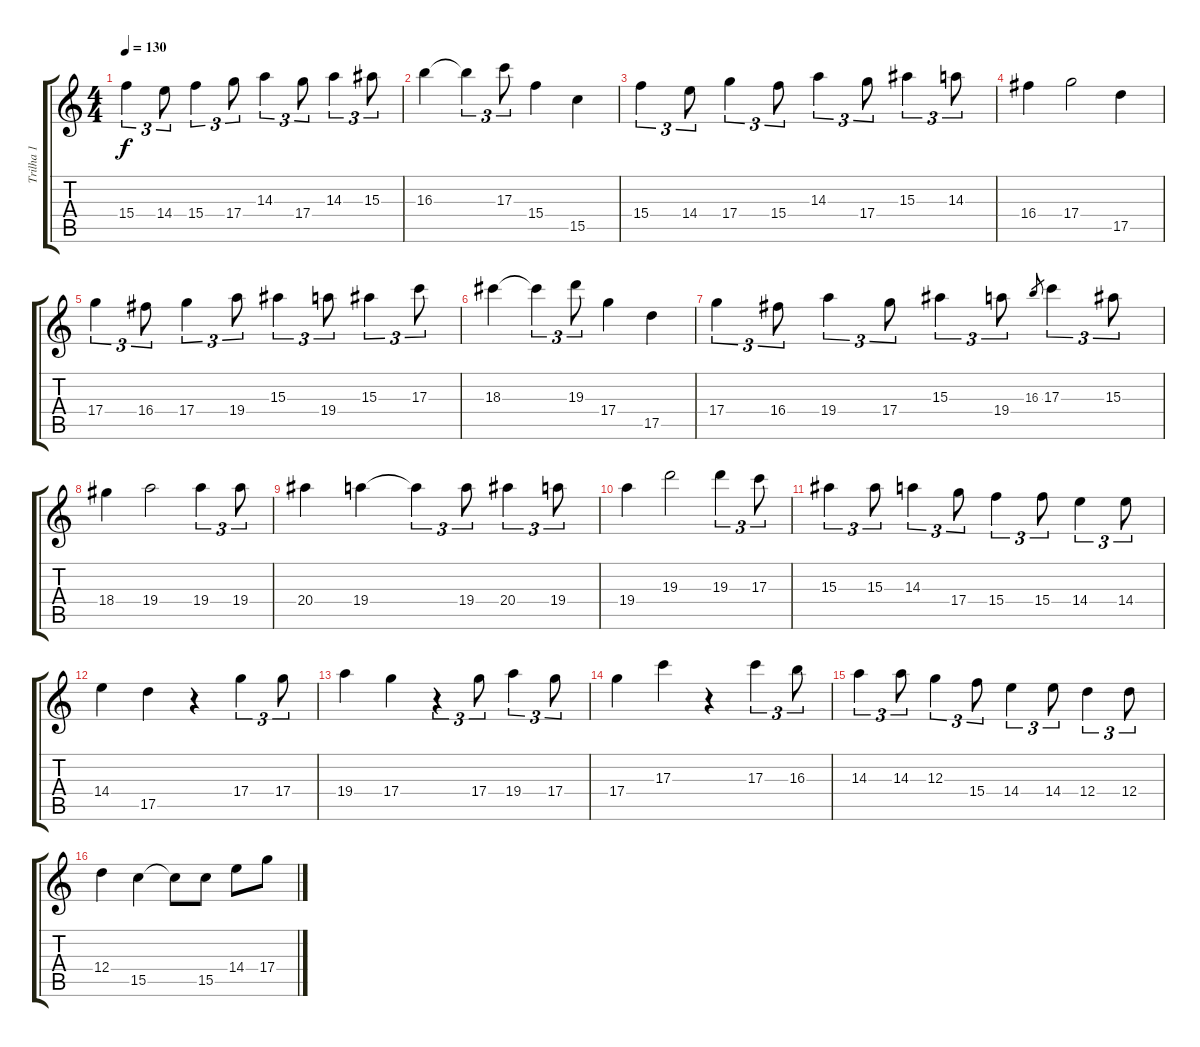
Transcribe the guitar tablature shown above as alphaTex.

\track ("Trilha 1" "Trilha 1") {instrument overdrivenguitar}
\staff {score tabs}
\tuning (E4 B3 G3 D3 A2 E2) {hide}
\ts (4 4)
\tempo 130
\clef g2
\ks c
15.4.4{tu (3 2) dy f} 14.4.8{tu (3 2)} 15.4.4{tu (3 2)} 17.4.8{tu (3 2)} 14.3.4{tu (3 2)} 17.4.8{tu (3 2)} 14.3.4{tu (3 2)} 15.3.8{tu (3 2)} |
16.3.4 16.3{t}.4{tu (3 2)} 17.3.8{tu (3 2)} 15.4.4 15.5.4 |
15.4.4{tu (3 2)} 14.4.8{tu (3 2)} 17.4.4{tu (3 2)} 15.4.8{tu (3 2)} 14.3.4{tu (3 2)} 17.4.8{tu (3 2)} 15.3.4{tu (3 2)} 14.3.8{tu (3 2)} |
16.4.4 17.4.2 17.5.4 |
17.4.4{tu (3 2)} 16.4.8{tu (3 2)} 17.4.4{tu (3 2)} 19.4.8{tu (3 2)} 15.3.4{tu (3 2)} 19.4.8{tu (3 2)} 15.3.4{tu (3 2)} 17.3.8{tu (3 2)} |
18.3.4 18.3{t}.4{tu (3 2)} 19.3.8{tu (3 2)} 17.4.4 17.5.4 |
17.4.4{tu (3 2)} 16.4.8{tu (3 2)} 19.4.4{tu (3 2)} 17.4.8{tu (3 2)} 15.3.4{tu (3 2)} 19.4.8{tu (3 2)} 16.3.8{gr} 17.3.4{tu (3 2)} 15.3.8{tu (3 2)} |
18.4.4 19.4.2 19.4.4{tu (3 2)} 19.4.8{tu (3 2)} |
20.4.4 19.4.4 19.4{t}.4{tu (3 2)} 19.4.8{tu (3 2)} 20.4.4{tu (3 2)} 19.4.8{tu (3 2)} |
19.4.4 19.3.2 19.3.4{tu (3 2)} 17.3.8{tu (3 2)} |
15.3.4{tu (3 2)} 15.3.8{tu (3 2)} 14.3.4{tu (3 2)} 17.4.8{tu (3 2)} 15.4.4{tu (3 2)} 15.4.8{tu (3 2)} 14.4.4{tu (3 2)} 14.4.8{tu (3 2)} |
14.4.4 17.5.4 r.4 17.4.4{tu (3 2)} 17.4.8{tu (3 2)} |
19.4.4 17.4.4 r.4{tu (3 2)} 17.4.8{tu (3 2)} 19.4.4{tu (3 2)} 17.4.8{tu (3 2)} |
17.4.4 17.3.4 r.4 17.3.4{tu (3 2)} 16.3.8{tu (3 2)} |
14.3.4{tu (3 2)} 14.3.8{tu (3 2)} 12.3.4{tu (3 2)} 15.4.8{tu (3 2)} 14.4.4{tu (3 2)} 14.4.8{tu (3 2)} 12.4.4{tu (3 2)} 12.4.8{tu (3 2)} |
12.4.4 15.5.4 15.5{t}.8 15.5.8 14.4.8 17.4.8
